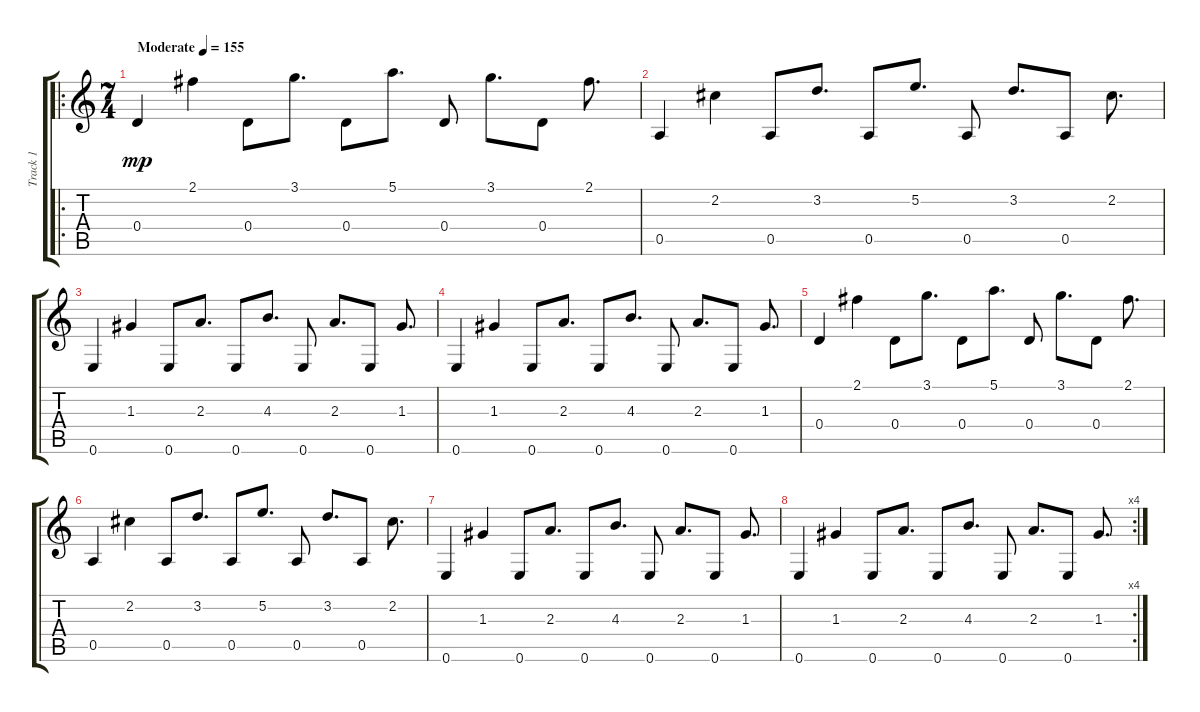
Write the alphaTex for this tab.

\track ("Track 1" "Track 1") {instrument electricguitarclean}
\staff {score tabs}
\tuning (E4 B3 G3 D3 A2 E2) {hide}
\ro
\ts (7 4)
\tempo (155 "Moderate")
\clef g2
\ks c
0.4.4{dy mp instrument electricguitarclean} 2.1.4 0.4.8 3.1.8{d} 0.4.8 5.1.8{d} 0.4.8 3.1.8{d} 0.4.8 2.1.8{d} |
0.5.4 2.2.4 0.5.8 3.2.8{d} 0.5.8 5.2.8{d} 0.5.8 3.2.8{d} 0.5.8 2.2.8{d} |
0.6.4 1.3.4 0.6.8 2.3.8{d} 0.6.8 4.3.8{d} 0.6.8 2.3.8{d} 0.6.8 1.3.8{d} |
0.6.4 1.3.4 0.6.8 2.3.8{d} 0.6.8 4.3.8{d} 0.6.8 2.3.8{d} 0.6.8 1.3.8{d} |
0.4.4 2.1.4 0.4.8 3.1.8{d} 0.4.8 5.1.8{d} 0.4.8 3.1.8{d} 0.4.8 2.1.8{d} |
0.5.4 2.2.4 0.5.8 3.2.8{d} 0.5.8 5.2.8{d} 0.5.8 3.2.8{d} 0.5.8 2.2.8{d} |
0.6.4 1.3.4 0.6.8 2.3.8{d} 0.6.8 4.3.8{d} 0.6.8 2.3.8{d} 0.6.8 1.3.8{d} |
\rc 4
0.6.4 1.3.4 0.6.8 2.3.8{d} 0.6.8 4.3.8{d} 0.6.8 2.3.8{d} 0.6.8 1.3.8{d}
